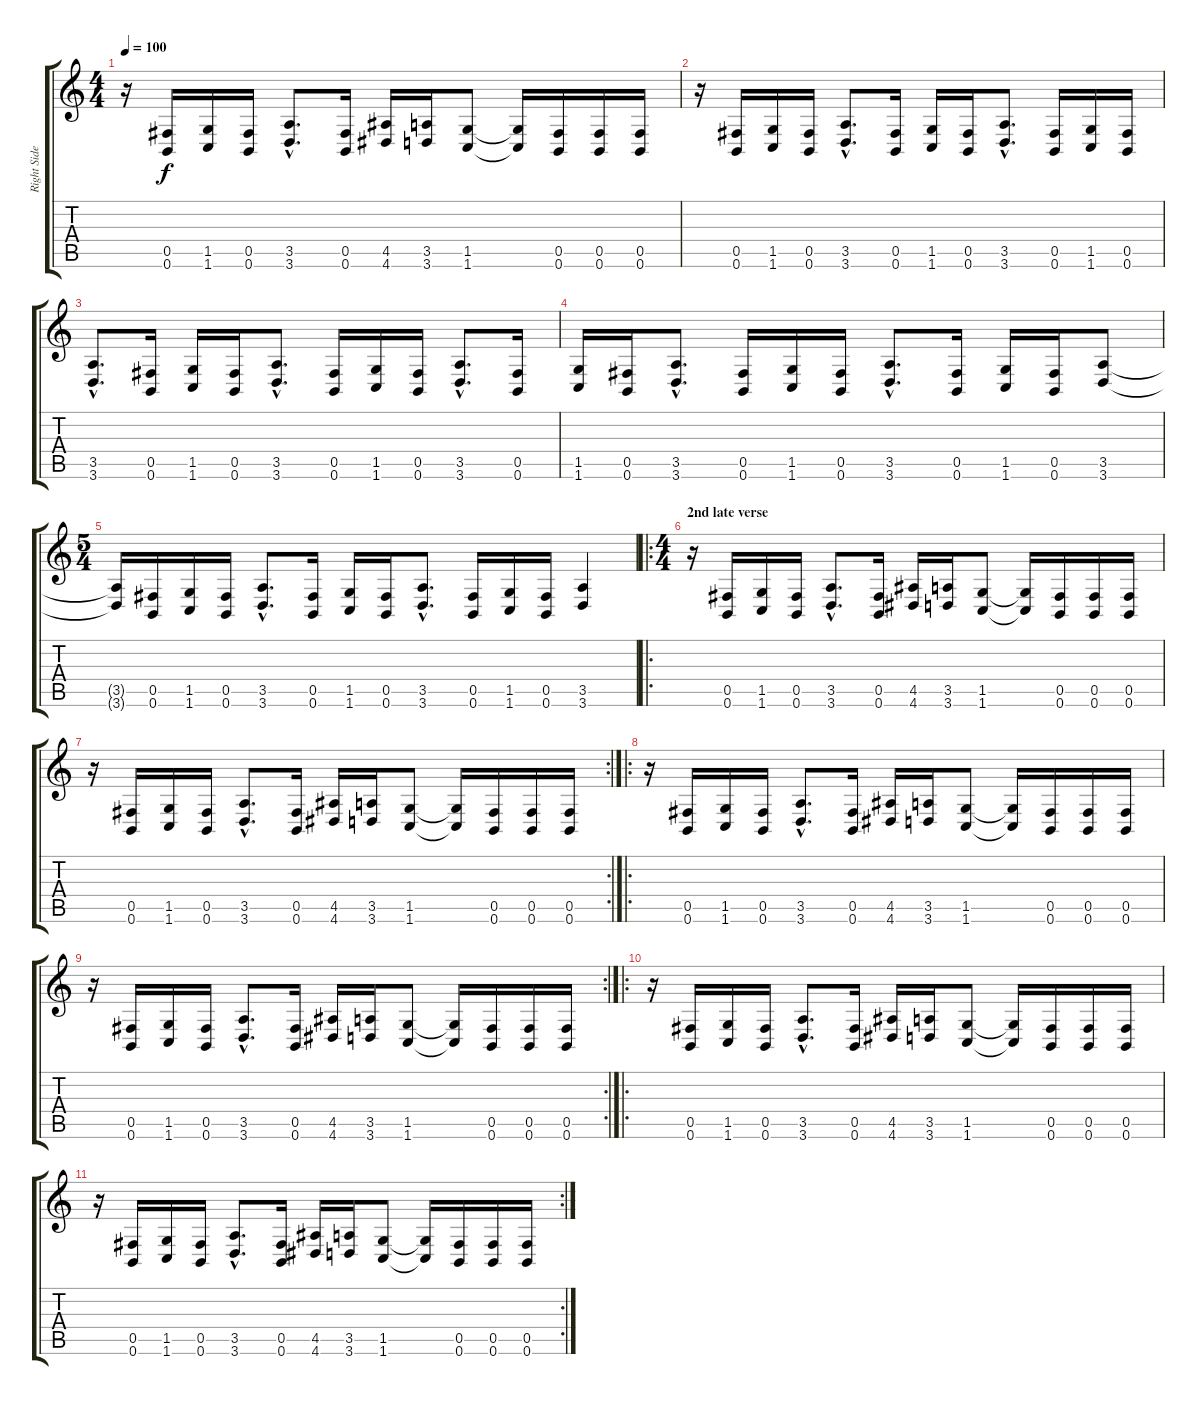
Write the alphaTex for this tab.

\track ("Right Side" "Right Side") {instrument distortionguitar}
\staff {score tabs}
\tuning (Db4 Ab3 E3 B2 Gb2 B1) {hide}
\ts (4 4)
\tempo 100
\clef g2
\ks c
r.16{dy f} (0.5 0.6).16 (1.5 1.6).16 (0.5 0.6).16 (3.5{hac} 3.6{hac}).8{d} (0.5 0.6).16 (4.5 4.6).16 (3.5 3.6).16 (1.5 1.6).8 (1.5{t} 1.6{t}).16 (0.5 0.6).16 (0.5 0.6).16 (0.5 0.6).16 |
r.16 (0.5 0.6).16 (1.5 1.6).16 (0.5 0.6).16 (3.5{hac} 3.6{hac}).8{d} (0.5 0.6).16 (1.5 1.6).16 (0.5 0.6).16 (3.5{hac} 3.6{hac}).8{d} (0.5 0.6).16 (1.5 1.6).16 (0.5 0.6).16 |
(3.5{hac} 3.6{hac}).8{d} (0.5 0.6).16 (1.5 1.6).16 (0.5 0.6).16 (3.5{hac} 3.6{hac}).8{d} (0.5 0.6).16 (1.5 1.6).16 (0.5 0.6).16 (3.5{hac} 3.6{hac}).8{d} (0.5 0.6).16 |
(1.5 1.6).16 (0.5 0.6).16 (3.5{hac} 3.6{hac}).8{d} (0.5 0.6).16 (1.5 1.6).16 (0.5 0.6).16 (3.5{hac} 3.6{hac}).8{d} (0.5 0.6).16 (1.5 1.6).16 (0.5 0.6).16 (3.5 3.6).8 |
\ts (5 4)
(3.5{t} 3.6{t}).16 (0.5 0.6).16 (1.5 1.6).16 (0.5 0.6).16 (3.5{hac} 3.6{hac}).8{d} (0.5 0.6).16 (1.5 1.6).16 (0.5 0.6).16 (3.5{hac} 3.6{hac}).8{d} (0.5 0.6).16 (1.5 1.6).16 (0.5 0.6).16 (3.5 3.6).4 |
\ro
\ts (4 4)
\section ("" "2nd late verse")
r.16 (0.5 0.6).16 (1.5 1.6).16 (0.5 0.6).16 (3.5{hac} 3.6{hac}).8{d} (0.5 0.6).16 (4.5 4.6).16 (3.5 3.6).16 (1.5 1.6).8 (1.5{t} 1.6{t}).16 (0.5 0.6).16 (0.5 0.6).16 (0.5 0.6).16 |
\rc 2
r.16 (0.5 0.6).16 (1.5 1.6).16 (0.5 0.6).16 (3.5{hac} 3.6{hac}).8{d} (0.5 0.6).16 (4.5 4.6).16 (3.5 3.6).16 (1.5 1.6).8 (1.5{t} 1.6{t}).16 (0.5 0.6).16 (0.5 0.6).16 (0.5 0.6).16 |
\ro
r.16 (0.5 0.6).16 (1.5 1.6).16 (0.5 0.6).16 (3.5{hac} 3.6{hac}).8{d} (0.5 0.6).16 (4.5 4.6).16 (3.5 3.6).16 (1.5 1.6).8 (1.5{t} 1.6{t}).16 (0.5 0.6).16 (0.5 0.6).16 (0.5 0.6).16 |
\rc 2
r.16 (0.5 0.6).16 (1.5 1.6).16 (0.5 0.6).16 (3.5{hac} 3.6{hac}).8{d} (0.5 0.6).16 (4.5 4.6).16 (3.5 3.6).16 (1.5 1.6).8 (1.5{t} 1.6{t}).16 (0.5 0.6).16 (0.5 0.6).16 (0.5 0.6).16 |
\ro
r.16 (0.5 0.6).16 (1.5 1.6).16 (0.5 0.6).16 (3.5{hac} 3.6{hac}).8{d} (0.5 0.6).16 (4.5 4.6).16 (3.5 3.6).16 (1.5 1.6).8 (1.5{t} 1.6{t}).16 (0.5 0.6).16 (0.5 0.6).16 (0.5 0.6).16 |
\rc 2
r.16 (0.5 0.6).16 (1.5 1.6).16 (0.5 0.6).16 (3.5{hac} 3.6{hac}).8{d} (0.5 0.6).16 (4.5 4.6).16 (3.5 3.6).16 (1.5 1.6).8 (1.5{t} 1.6{t}).16 (0.5 0.6).16 (0.5 0.6).16 (0.5 0.6).16
